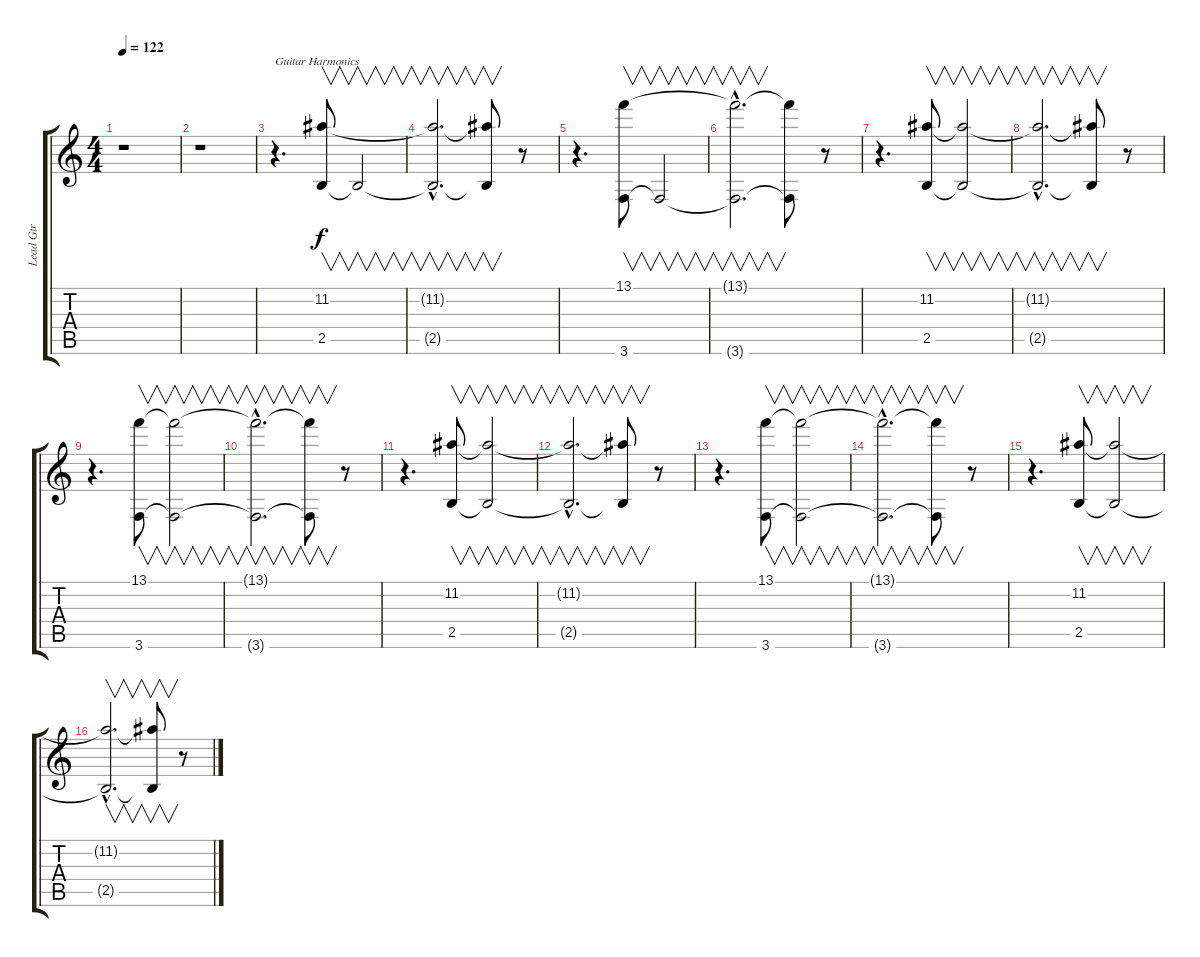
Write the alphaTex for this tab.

\track ("Lead Gtr" "Lead Gtr") {instrument distortionguitar}
\staff {score tabs}
\tuning (E4 B3 G3 D3 A2 D2) {hide}
\ts (4 4)
\tempo 122
\clef g2
\ks c
r.1{dy f instrument distortionguitar} |
r.1 |
r.4{d txt "Guitar Harmonics"} (11.2 2.5).8{v instrument guitarharmonics} 2.5{t}.2{v} |
(11.2{hac t} 2.5{hac t}).2{v d} (11.2{t} 2.5{t}).8{v} r.8 |
r.4{d} (13.1 3.6).8{v instrument guitarharmonics} 3.6{t}.2{v} |
(13.1{hac t} 3.6{hac t}).2{v d} (13.1{t} 3.6{t}).8 r.8 |
r.4{d} (11.2 2.5).8{v instrument guitarharmonics} (11.2{t} 2.5{t}).2{v} |
(11.2{hac t} 2.5{hac t}).2{v d} (11.2{t} 2.5{t}).8{v} r.8 |
r.4{d} (13.1 3.6).8{v instrument guitarharmonics} (13.1{t} 3.6{t}).2{v} |
(13.1{hac t} 3.6{hac t}).2{v d} (13.1{t} 3.6{t}).8{v} r.8 |
r.4{d} (11.2 2.5).8{v instrument guitarharmonics} (11.2{t} 2.5{t}).2{v} |
(11.2{hac t} 2.5{hac t}).2{v d} (11.2{t} 2.5{t}).8{v} r.8 |
r.4{d} (13.1 3.6).8{v instrument guitarharmonics} (13.1{t} 3.6{t}).2{v} |
(13.1{hac t} 3.6{hac t}).2{v d} (13.1{t} 3.6{t}).8{v} r.8 |
r.4{d} (11.2 2.5).8{v instrument guitarharmonics} (11.2{t} 2.5{t}).2{v} |
(11.2{hac t} 2.5{hac t}).2{v d} (11.2{t} 2.5{t}).8{v} r.8
